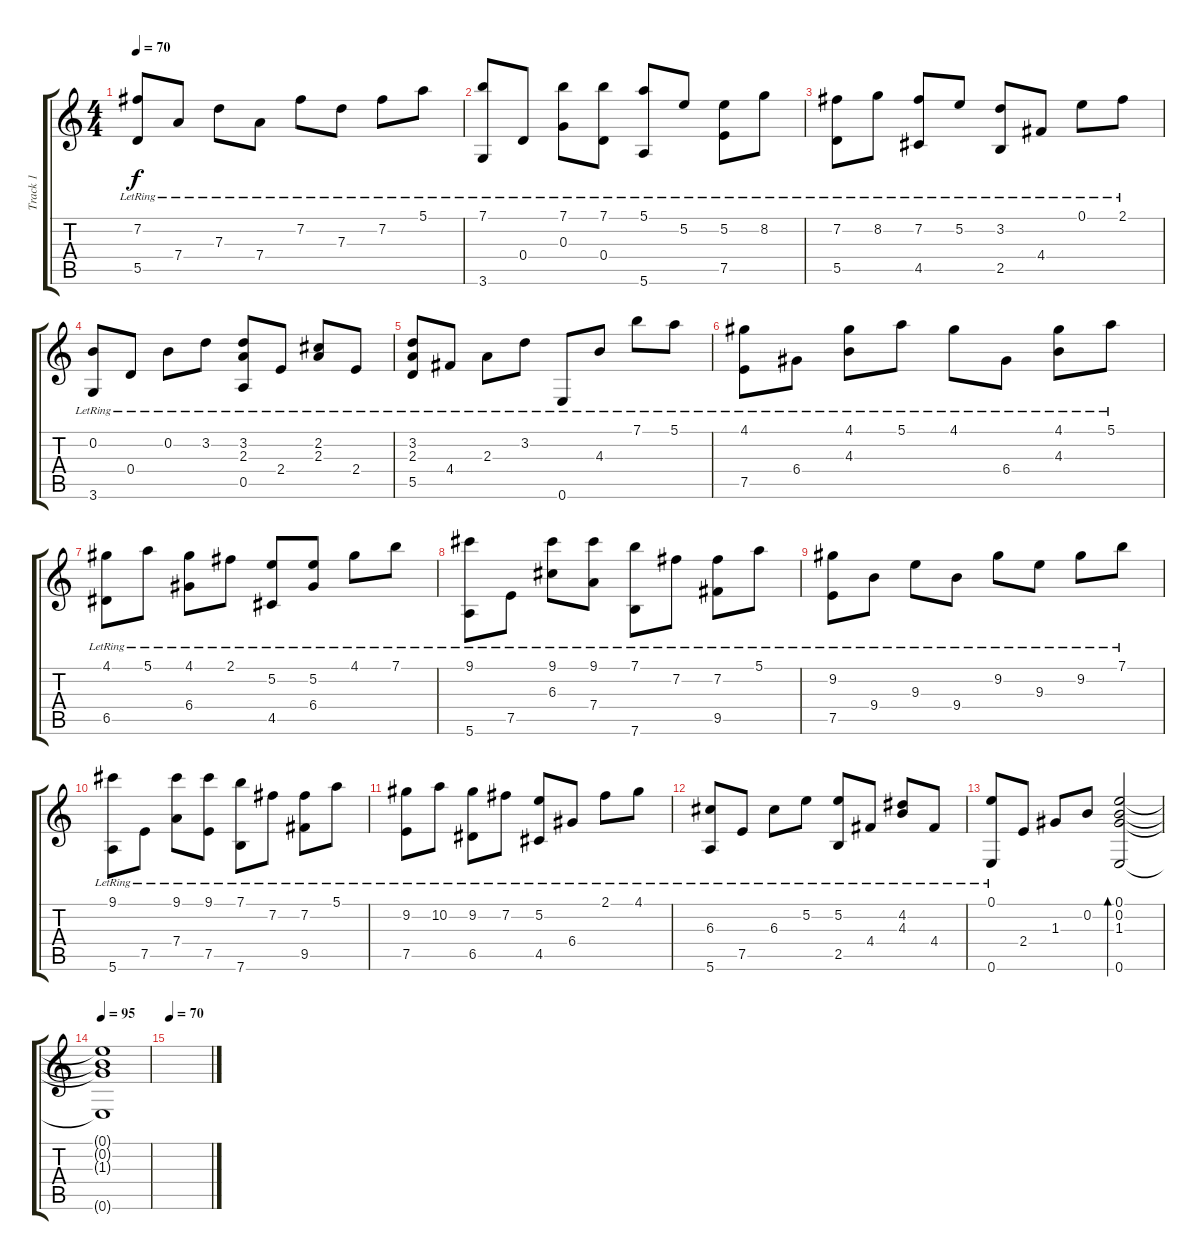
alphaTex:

\track ("Track 1" "Track 1") {instrument acousticguitarnylon}
\staff {score tabs}
\tuning (E4 B3 G3 D3 A2 E2) {hide}
\ts (4 4)
\tempo 70
\clef g2
\ks c
(7.2{lr} 5.5{lr}).8{dy f} 7.4{lr}.8 7.3{lr}.8 7.4{lr}.8 7.2{lr}.8 7.3{lr}.8 7.2{lr}.8 5.1{lr}.8 |
(7.1{lr} 3.6{lr}).8 0.4{lr}.8 (7.1{lr} 0.3{lr}).8 (7.1{lr} 0.4{lr}).8 (5.1{lr} 5.6{lr}).8 5.2{lr}.8 (5.2{lr} 7.5{lr}).8 8.2{lr}.8 |
(7.2{lr} 5.5{lr}).8 8.2{lr}.8 (7.2{lr} 4.5{lr}).8 5.2{lr}.8 (3.2{lr} 2.5{lr}).8 4.4{lr}.8 0.1{lr}.8 2.1{lr}.8 |
(0.2{lr} 3.6{lr}).8 0.4{lr}.8 0.2{lr}.8 3.2{lr}.8 (3.2{lr} 2.3{lr} 0.5{lr}).8 2.4{lr}.8 (2.2{lr} 2.3{lr}).8 2.4{lr}.8 |
(3.2{lr} 2.3{lr} 5.5{lr}).8 4.4{lr}.8 2.3{lr}.8 3.2{lr}.8 0.6{lr}.8 4.3{lr}.8 7.1{lr}.8 5.1{lr}.8 |
(4.1{lr} 7.5{lr}).8 6.4{lr}.8 (4.1{lr} 4.3{lr}).8 5.1{lr}.8 4.1{lr}.8 6.4{lr}.8 (4.1{lr} 4.3{lr}).8 5.1{lr}.8 |
(4.1{lr} 6.5{lr}).8 5.1{lr}.8 (4.1{lr} 6.4{lr}).8 2.1{lr}.8 (5.2{lr} 4.5{lr}).8 (5.2{lr} 6.4{lr}).8 4.1{lr}.8 7.1{lr}.8 |
(9.1{lr} 5.6{lr}).8 7.5{lr}.8 (9.1{lr} 6.3{lr}).8 (9.1{lr} 7.4{lr}).8 (7.1{lr} 7.6{lr}).8 7.2{lr}.8 (7.2{lr} 9.5{lr}).8 5.1{lr}.8 |
(9.2{lr} 7.5{lr}).8 9.4{lr}.8 9.3{lr}.8 9.4{lr}.8 9.2{lr}.8 9.3{lr}.8 9.2{lr}.8 7.1{lr}.8 |
(9.1{lr} 5.6{lr}).8 7.5{lr}.8 (9.1{lr} 7.4{lr}).8 (9.1{lr} 7.5{lr}).8 (7.1{lr} 7.6{lr}).8 7.2{lr}.8 (7.2{lr} 9.5{lr}).8 5.1{lr}.8 |
(9.2{lr} 7.5{lr}).8 10.2{lr}.8 (9.2{lr} 6.5{lr}).8 7.2{lr}.8 (5.2{lr} 4.5{lr}).8 6.4{lr}.8 2.1{lr}.8 4.1{lr}.8 |
(6.3{lr} 5.6{lr}).8 7.5{lr}.8 6.3{lr}.8 5.2{lr}.8 (5.2{lr} 2.5{lr}).8 4.4{lr}.8 (4.2{lr} 4.3{lr}).8 4.4{lr}.8 |
(0.1{lr} 0.6{lr}).8 2.4.8 1.3.8 0.2.8 (0.1 0.2 1.3 0.6).2{bd 480} |
\tempo 95
(0.1{t} 0.2{t} 1.3{t} 0.6{t}).1 |
\tempo 70
